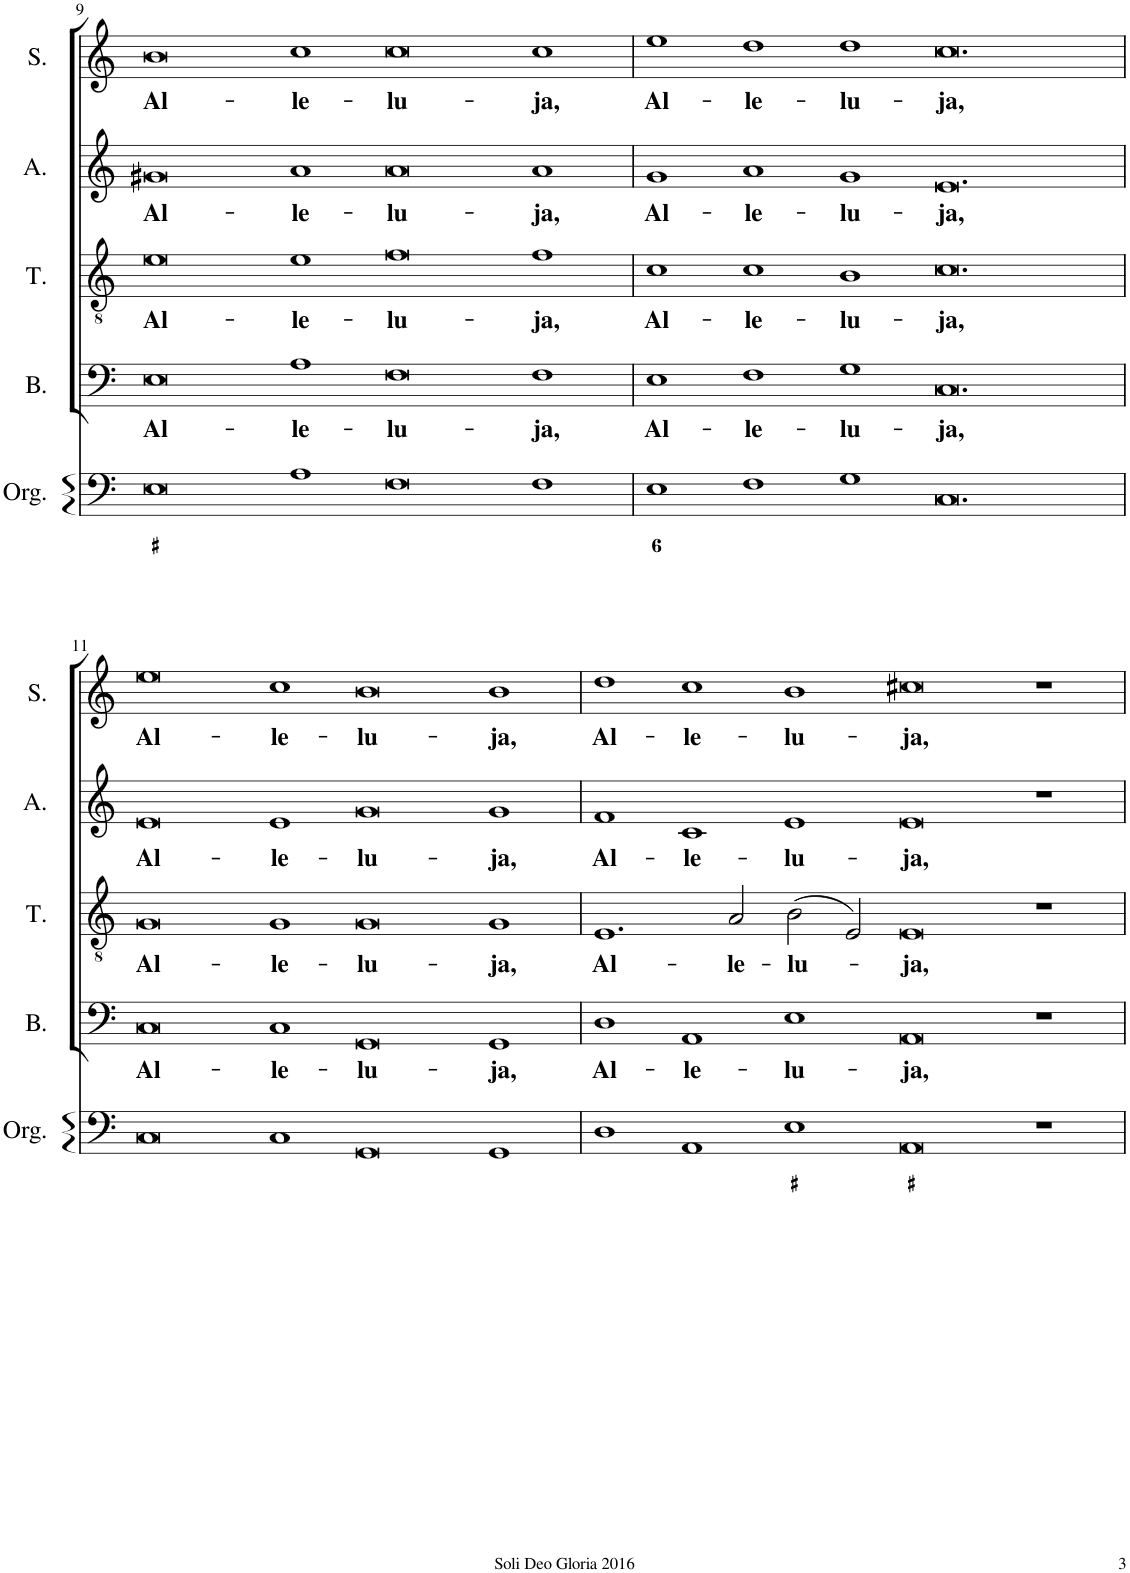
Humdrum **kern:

**kern	**kern	**text	**kern	**text	**kern	**text	**kern	**text
*part5	*part4	*part4	*part3	*part3	*part2	*part2	*part1	*part1
*staff5	*staff4	*staff4	*staff3	*staff3	*staff2	*staff2	*staff1	*staff1
*I"Orgue	*I"Bass	*	*I"Ténor	*	*I"Alto	*	*I"Soprano	*
*I'Org.	*I'B.	*	*I'T.	*	*I'A.	*	*I'S.	*
!!LO:PB:g=z
*clefF4	*clefF4	*	*clefGv2	*	*clefG2	*	*clefG2	*
*k[]	*k[]	*	*k[]	*	*k[]	*	*k[]	*
*M6/1	*M6/1	*	*M6/1	*	*M6/1	*	*M6/1	*
=9	=9	=9	=9	=9	=9	=9	=9	=9
!	!	!LO:LY:b	!	!LO:LY:b	!	!LO:LY:b	!	!LO:LY:b
0E	0E	Al-	0e	Al-	0g#X	Al-	0b	Al-
!	!	!LO:LY:b	!	!LO:LY:b	!	!LO:LY:b	!	!LO:LY:b
1A	1A	-le-	1e	-le-	1a	-le-	1cc	-le-
!	!	!LO:LY:b	!	!LO:LY:b	!	!LO:LY:b	!	!LO:LY:b
0F	0F	-lu-	0f	-lu-	0a	-lu-	0cc	-lu-
!	!	!LO:LY:b	!	!LO:LY:b	!	!LO:LY:b	!	!LO:LY:b
1F	1F	-ja,	1f	-ja,	1a	-ja,	1cc	-ja,
=10	=10	=10	=10	=10	=10	=10	=10	=10
!	!	!LO:LY:b	!	!LO:LY:b	!	!LO:LY:b	!	!LO:LY:b
1E	1E	Al-	1c	Al-	1g	Al-	1ee	Al-
!	!	!LO:LY:b	!	!LO:LY:b	!	!LO:LY:b	!	!LO:LY:b
1F	1F	-le-	1c	-le-	1a	-le-	1dd	-le-
!	!	!LO:LY:b	!	!LO:LY:b	!	!LO:LY:b	!	!LO:LY:b
1G	1G	-lu-	1B	-lu-	1g	-lu-	1dd	-lu-
!	!	!LO:LY:b	!	!LO:LY:b	!	!LO:LY:b	!	!LO:LY:b
0.C	0.C	-ja,	0.c	-ja,	0.e	-ja,	0.cc	-ja,
!!LO:LB:g=z
=11	=11	=11	=11	=11	=11	=11	=11	=11
!	!	!LO:LY:b	!	!LO:LY:b	!	!LO:LY:b	!	!LO:LY:b
0C	0C	Al-	0G	Al-	0e	Al-	0ee	Al-
!	!	!LO:LY:b	!	!LO:LY:b	!	!LO:LY:b	!	!LO:LY:b
1C	1C	-le-	1G	-le-	1e	-le-	1cc	-le-
!	!	!LO:LY:b	!	!LO:LY:b	!	!LO:LY:b	!	!LO:LY:b
0GG	0GG	-lu-	0G	-lu-	0g	-lu-	0b	-lu-
!	!	!LO:LY:b	!	!LO:LY:b	!	!LO:LY:b	!	!LO:LY:b
1GG	1GG	-ja,	1G	-ja,	1g	-ja,	1b	-ja,
=12	=12	=12	=12	=12	=12	=12	=12	=12
!	!	!LO:LY:b	!	!LO:LY:b	!	!LO:LY:b	!	!LO:LY:b
1D	1D	Al-	1.E	Al-	1f	Al-	1dd	Al-
!	!	!LO:LY:b	!	!	!	!LO:LY:b	!	!LO:LY:b
1AA	1AA	-le-	.	.	1c	-le-	1cc	-le-
!	!	!	!	!LO:LY:b	!	!	!	!
.	.	.	2A/	-le-	.	.	.	.
!	!	!LO:LY:b	!	!LO:LY:b	!	!LO:LY:b	!	!LO:LY:b
1E	1E	-lu-	(2B\	-lu-	1e	-lu-	1b	-lu-
.	.	.	2E/)	.	.	.	.	.
!	!	!LO:LY:b	!	!LO:LY:b	!	!LO:LY:b	!	!LO:LY:b
0AA	0AA	-ja,	0E	-ja,	0e	-ja,	0cc#X	-ja,
1r	1r	.	1r	.	1r	.	1r	.
=	=	=	=	=	=	=	=	=
*-	*-	*-	*-	*-	*-	*-	*-	*-
